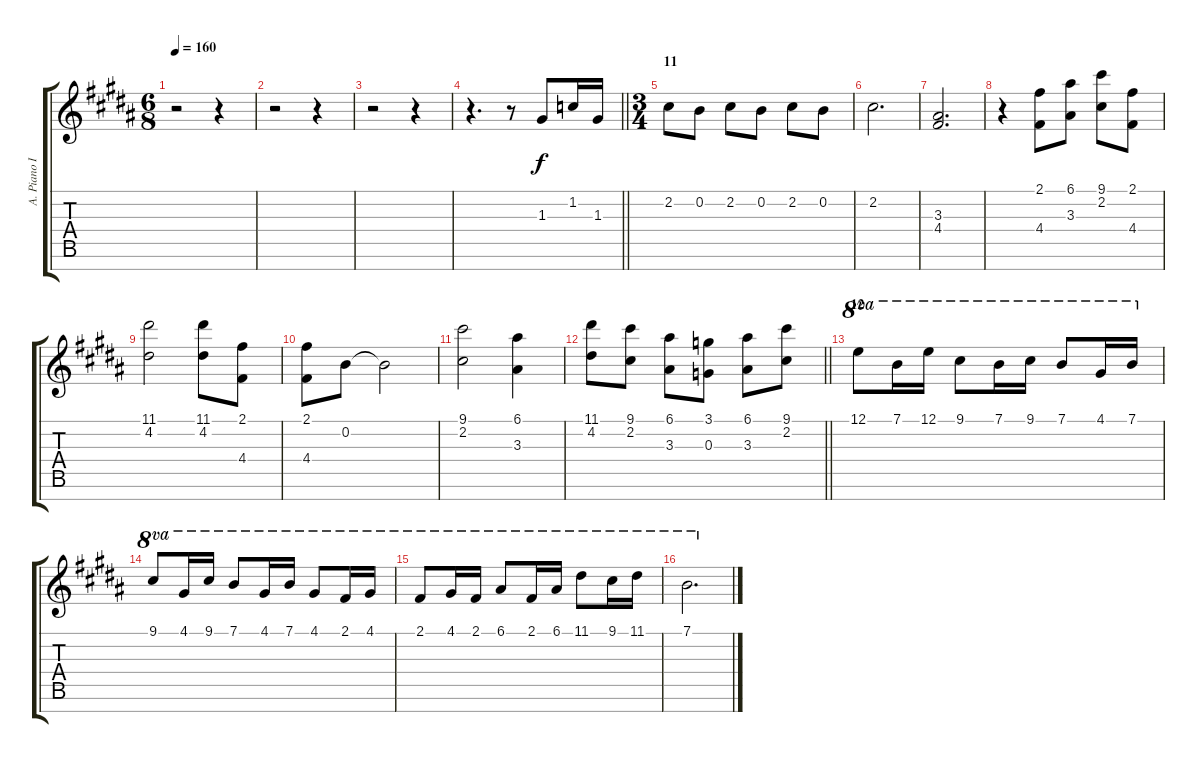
\track ("A. Piano II" "A. Piano I") {instrument acousticgrandpiano}
\staff {score tabs}
\tuning (E5 B4 G4 D4 A3 E3 B2) {hide}
\ts (6 8)
\tempo 160
\clef g2
\ks b
r.2{dy f} r.4 |
r.2 r.4 |
r.2 r.4 |
\barLineRight lightlight
r.4{d} r.8 1.3.8 1.2.16 1.3.16 |
\ts (3 4)
\section ("" "11")
2.2.8 0.2.8 2.2.8 0.2.8 2.2.8 0.2.8 |
2.2.2{d} |
(3.3 4.4).2{d} |
r.4 (2.1 4.4).8 (6.1 3.3).8 (9.1 2.2).8 (2.1 4.4).8 |
(11.1 4.2).2 (11.1 4.2).8 (2.1 4.4).8 |
(2.1 4.4).8 0.2.8 0.2{t}.2 |
(9.1 2.2).2 (6.1 3.3).4 |
\barLineRight lightlight
(11.1 4.2).8 (9.1 2.2).8 (6.1 3.3).8 (3.1 0.3).8 (6.1 3.3).8 (9.1 2.2).8 |
\section ("" "12")
12.1.8{ot 8va} 7.1.16{ot 8va} 12.1.16{ot 8va} 9.1.8{ot 8va} 7.1.16{ot 8va} 9.1.16{ot 8va} 7.1.8{ot 8va} 4.1.16{ot 8va} 7.1.16{ot 8va} |
9.1.8{ot 8va} 4.1.16{ot 8va} 9.1.16{ot 8va} 7.1.8{ot 8va} 4.1.16{ot 8va} 7.1.16{ot 8va} 4.1.8{ot 8va} 2.1.16{ot 8va} 4.1.16{ot 8va} |
2.1.8{ot 8va} 4.1.16{ot 8va} 2.1.16{ot 8va} 6.1.8{ot 8va} 2.1.16{ot 8va} 6.1.16{ot 8va} 11.1.8{ot 8va} 9.1.16{ot 8va} 11.1.16{ot 8va} |
7.1.2{d ot 8va}
